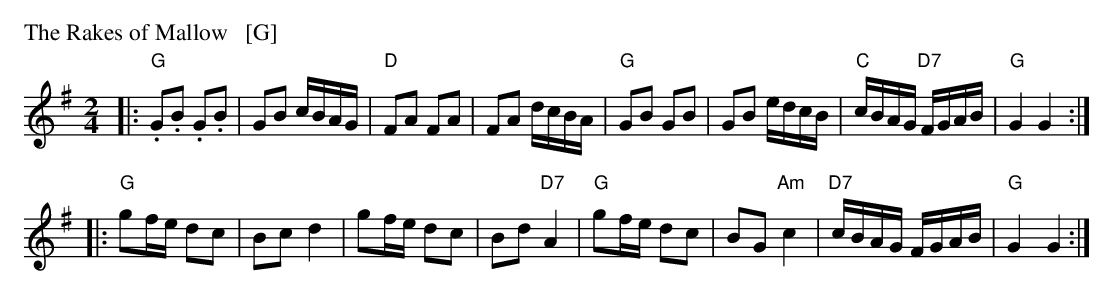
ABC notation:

X:1
P: The Rakes of Mallow   [G]
M: 2/4
L: 1/16
K: G
|:\
"G".G2.B2 .G2.B2 | G2B2 cBAG | "D"F2A2 F2A2 | F2A2 dcBA |\
"G"G2B2 G2B2 | G2B2 edcB | "C"cBAG "D7"FGAB | "G"G4 G4 :|
|:\
"G"g2fe d2c2 | B2c2 d4 | g2fe d2c2 | B2d2 "D7"A4 |\
"G"g2fe d2c2 | B2G2 "Am"c4 | "D7"cBAG FGAB | "G"G4 G4 :|
